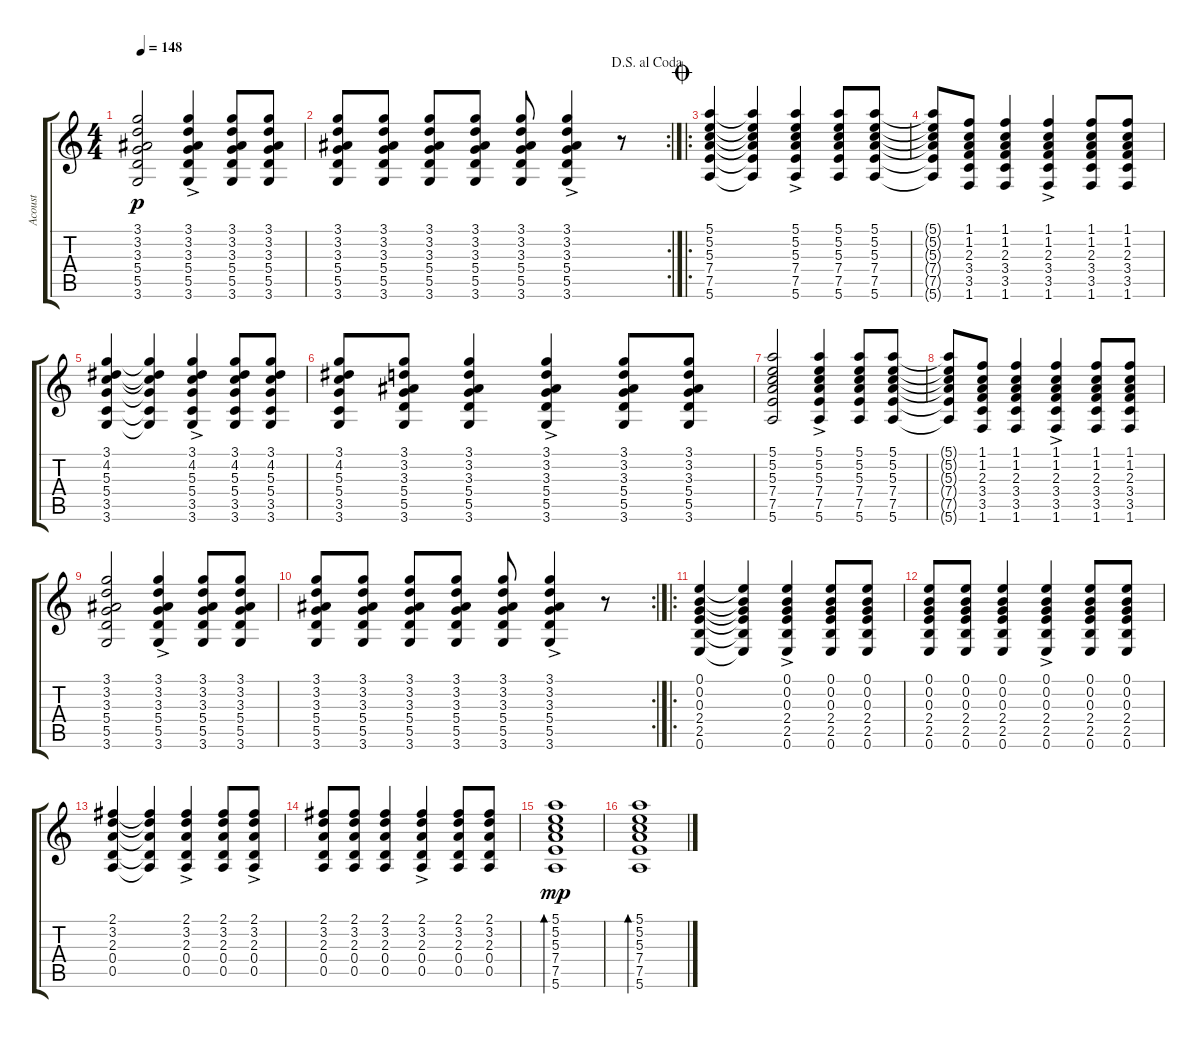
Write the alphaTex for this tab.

\track ("Acoust" "Acoust") {instrument acousticguitarsteel}
\staff {score tabs}
\tuning (E4 B3 G3 D3 A2 E2) {hide}
\ts (4 4)
\tempo 148
\clef g2
\ks c
(3.1 3.2 3.3 5.4 5.5 3.6).2{dy p} (3.1{ac} 3.2{ac} 3.3{ac} 5.4{ac} 5.5{ac} 3.6{ac}).4 (3.1 3.2 3.3 5.4 5.5 3.6).8 (3.1 3.2 3.3 5.4 5.5 3.6).8 |
\rc 2
\jump dalsegnoalcoda
(3.1 3.2 3.3 5.4 5.5 3.6).8 (3.1 3.2 3.3 5.4 5.5 3.6).8 (3.1 3.2 3.3 5.4 5.5 3.6).8 (3.1 3.2 3.3 5.4 5.5 3.6).8 (3.1 3.2 3.3 5.4 5.5 3.6).8 (3.1{ac} 3.2{ac} 3.3{ac} 5.4{ac} 5.5{ac} 3.6{ac}).4 r.8 |
\ro
\jump coda
(5.1 5.2 5.3 7.4 7.5 5.6).4 (5.1{t} 5.2{t} 5.3{t} 7.4{t} 7.5{t} 5.6{t}).4 (5.1{ac} 5.2{ac} 5.3{ac} 7.4{ac} 7.5{ac} 5.6{ac}).4 (5.1 5.2 5.3 7.4 7.5 5.6).8 (5.1 5.2 5.3 7.4 7.5 5.6).8 |
(5.1{t} 5.2{t} 5.3{t} 7.4{t} 7.5{t} 5.6{t}).8 (1.1 1.2 2.3 3.4 3.5 1.6).8 (1.1 1.2 2.3 3.4 3.5 1.6).4 (1.1{ac} 1.2{ac} 2.3{ac} 3.4{ac} 3.5{ac} 1.6{ac}).4 (1.1 1.2 2.3 3.4 3.5 1.6).8 (1.1 1.2 2.3 3.4 3.5 1.6).8 |
(3.1 4.2 5.3 5.4 3.5 3.6).4 (3.1{t} 4.2{t} 5.3{t} 5.4{t} 3.5{t} 3.6{t}).4 (3.1{ac} 4.2{ac} 5.3{ac} 5.4{ac} 3.5{ac} 3.6{ac}).4 (3.1 4.2 5.3 5.4 3.5 3.6).8 (3.1 4.2 5.3 5.4 3.5 3.6).8 |
(3.1 4.2 5.3 5.4 3.5 3.6).8 (3.1 3.2 3.3 5.4 5.5 3.6).8 (3.1 3.2 3.3 5.4 5.5 3.6).4 (3.1{ac} 3.2{ac} 3.3{ac} 5.4{ac} 5.5{ac} 3.6{ac}).4 (3.1 3.2 3.3 5.4 5.5 3.6).8 (3.1 3.2 3.3 5.4 5.5 3.6).8 |
(5.1 5.2 5.3 7.4 7.5 5.6).2 (5.1{ac} 5.2{ac} 5.3{ac} 7.4{ac} 7.5{ac} 5.6{ac}).4 (5.1 5.2 5.3 7.4 7.5 5.6).8 (5.1 5.2 5.3 7.4 7.5 5.6).8 |
(5.1{t} 5.2{t} 5.3{t} 7.4{t} 7.5{t} 5.6{t}).8 (1.1 1.2 2.3 3.4 3.5 1.6).8 (1.1 1.2 2.3 3.4 3.5 1.6).4 (1.1{ac} 1.2{ac} 2.3{ac} 3.4{ac} 3.5{ac} 1.6{ac}).4 (1.1 1.2 2.3 3.4 3.5 1.6).8 (1.1 1.2 2.3 3.4 3.5 1.6).8 |
(3.1 3.2 3.3 5.4 5.5 3.6).2 (3.1{ac} 3.2{ac} 3.3{ac} 5.4{ac} 5.5{ac} 3.6{ac}).4 (3.1 3.2 3.3 5.4 5.5 3.6).8 (3.1 3.2 3.3 5.4 5.5 3.6).8 |
\rc 2
(3.1 3.2 3.3 5.4 5.5 3.6).8 (3.1 3.2 3.3 5.4 5.5 3.6).8 (3.1 3.2 3.3 5.4 5.5 3.6).8 (3.1 3.2 3.3 5.4 5.5 3.6).8 (3.1 3.2 3.3 5.4 5.5 3.6).8 (3.1{ac} 3.2{ac} 3.3{ac} 5.4{ac} 5.5{ac} 3.6{ac}).4 r.8 |
\ro
(0.1 0.2 0.3 2.4 2.5 0.6).4 (0.1{t} 0.2{t} 0.3{t} 2.4{t} 2.5{t} 0.6{t}).4 (0.1{ac} 0.2{ac} 0.3{ac} 2.4{ac} 2.5{ac} 0.6{ac}).4 (0.1 0.2 0.3 2.4 2.5 0.6).8 (0.1 0.2 0.3 2.4 2.5 0.6).8 |
(0.1 0.2 0.3 2.4 2.5 0.6).8 (0.1 0.2 0.3 2.4 2.5 0.6).8 (0.1 0.2 0.3 2.4 2.5 0.6).4 (0.1{ac} 0.2{ac} 0.3{ac} 2.4{ac} 2.5{ac} 0.6{ac}).4 (0.1 0.2 0.3 2.4 2.5 0.6).8 (0.1 0.2 0.3 2.4 2.5 0.6).8 |
(2.1 3.2 2.3 0.4 0.5).4 (2.1{t} 3.2{t} 2.3{t} 0.4{t} 0.5{t}).4 (2.1{ac} 3.2{ac} 2.3{ac} 0.4{ac} 0.5{ac}).4 (2.1 3.2 2.3 0.4 0.5).8 (2.1{ac} 3.2{ac} 2.3{ac} 0.4{ac} 0.5{ac}).8 |
(2.1 3.2 2.3 0.4 0.5).8 (2.1 3.2 2.3 0.4 0.5).8 (2.1 3.2 2.3 0.4 0.5).4 (2.1{ac} 3.2{ac} 2.3{ac} 0.4{ac} 0.5{ac}).4 (2.1 3.2 2.3 0.4 0.5).8 (2.1 3.2 2.3 0.4 0.5).8 |
(5.1 5.2 5.3 7.4 7.5 5.6).1{bd 60 dy mp} |
(5.1 5.2 5.3 7.4 7.5 5.6).1{bd 60}
